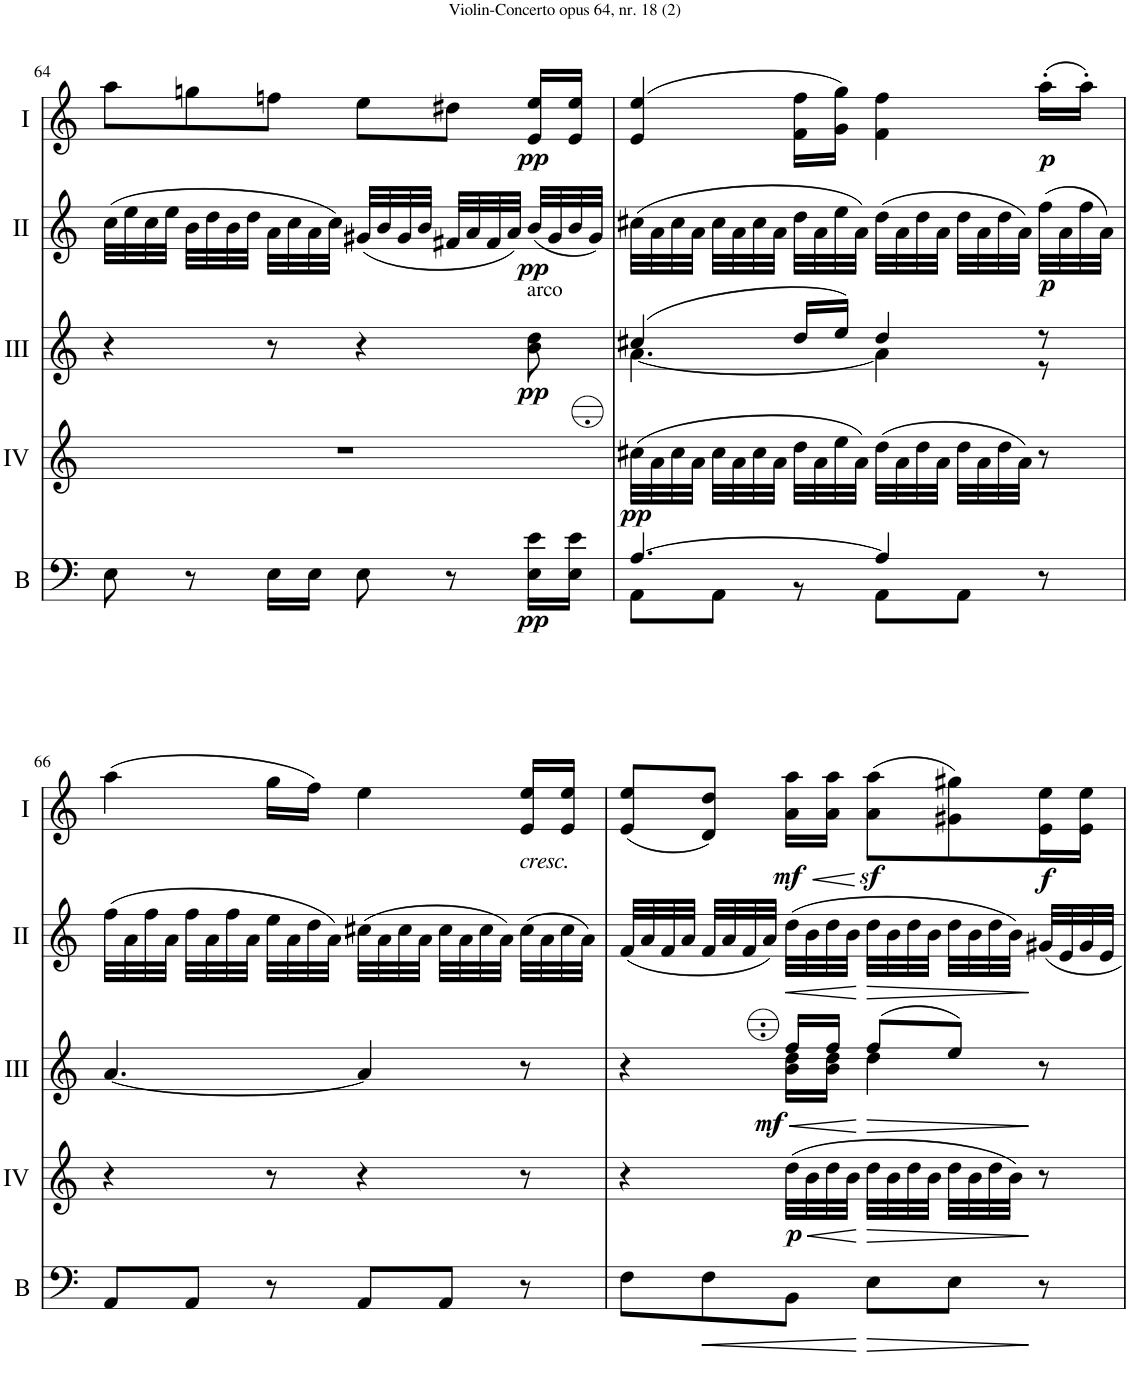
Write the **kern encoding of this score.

**kern	**dynam	**kern	**dynam	**kern	**dynam	**kern	**dynam	**kern	**dynam
*part5	*part5	*part4	*part4	*part3	*part3	*part2	*part2	*part1	*part1
*staff5	*staff5	*staff4	*staff4	*staff3	*staff3	*staff2	*staff2	*staff1	*staff1
*I"Bass	*	*I"Acc. 4	*	*I"Acc. 3	*	*I"Acc. 2	*	*I"Acc. 1	*
*I'B	*	*	*	*	*	*	*	*	*
!!LO:PB:g=z
*clefF4	*	*clefG2	*	*clefG2	*	*clefG2	*	*clefG2	*
*Trd7c12	*	*Trd7c12	*	*	*	*	*	*	*
*k[]	*	*k[]	*	*k[]	*	*k[]	*	*k[]	*
*M6/8	*	*M6/8	*	*M6/8	*	*M6/8	*	*M6/8	*
=64	=64	=64	=64	=64	=64	=64	=64	=64	=64
8E\	.	2.r	.	4r	.	(32cc\LLL	.	8aa\L	.
.	.	.	.	.	.	32ee\	.	.	.
.	.	.	.	.	.	32cc\	.	.	.
.	.	.	.	.	.	32ee\JJJ	.	.	.
8r	.	.	.	.	.	32b\LLL	.	8ggn\	.
.	.	.	.	.	.	32dd\	.	.	.
.	.	.	.	.	.	32b\	.	.	.
.	.	.	.	.	.	32dd\JJJ	.	.	.
16E\LL	.	.	.	8r	.	32a\LLL	.	8ffn\J	.
.	.	.	.	.	.	32cc\	.	.	.
16E\JJ	.	.	.	.	.	32a\	.	.	.
.	.	.	.	.	.	32cc\JJJ)	.	.	.
8E\	.	.	.	4r	.	(32g#X/LLL	.	8ee\L	.
.	.	.	.	.	.	32b/	.	.	.
.	.	.	.	.	.	32g#/	.	.	.
.	.	.	.	.	.	32b/JJJ	.	.	.
8r	.	.	.	.	.	32f#X/LLL	.	8dd#X\J	.
.	.	.	.	.	.	32a/	.	.	.
.	.	.	.	.	.	32f#/	.	.	.
.	.	.	.	.	.	32a/JJJ)	.	.	.
!	!	!	!	!LO:TX:a:t=arco	!	!	!	!	!
!	!LO:DY:b	!	!	!	!LO:DY:b	!	!LO:DY:b	!	!LO:DY:b
16E\ 16e\LL	pp	.	.	8b\ 8dd\	pp	(32b/LLL	pp	16e/ 16ee/LL	pp
.	.	.	.	.	.	32g#/	.	.	.
16E\ 16e\JJ	.	.	.	.	.	32b/	.	16e/ 16ee/JJ	.
.	.	.	.	.	.	32g#/JJJ)	.	.	.
=65	=65	=65	=65	=65	=65	=65	=65	=65	=65
*^	*	*	*	*^	*	*	*	*	*
!	!	!	!	!LO:DY:b	!	!	!	!	!	!	!
[4.A/	8AA\L	.	(32cc#X\LLL	pp	(4cc#X/	[4.a\	.	(32cc#X\LLL	.	(4e/ 4ee/	.
.	.	.	32a\	.	.	.	.	32a\	.	.	.
.	.	.	32cc#\	.	.	.	.	32cc#\	.	.	.
.	.	.	32a\JJJ	.	.	.	.	32a\JJJ	.	.	.
.	8AA\J	.	32cc#\LLL	.	.	.	.	32cc#\LLL	.	.	.
.	.	.	32a\	.	.	.	.	32a\	.	.	.
.	.	.	32cc#\	.	.	.	.	32cc#\	.	.	.
.	.	.	32a\JJJ	.	.	.	.	32a\JJJ	.	.	.
.	8r	.	32dd\LLL	.	16dd/LL	.	.	32dd\LLL	.	16f\ 16ff\LL	.
.	.	.	32a\	.	.	.	.	32a\	.	.	.
.	.	.	32ee\	.	16ee/JJ)	.	.	32ee\	.	16g\ 16gg\JJ)	.
.	.	.	32a\JJJ)	.	.	.	.	32a\JJJ)	.	.	.
4A/]	8AA\L	.	(32dd\LLL	.	4dd/	4a\]	.	(32dd\LLL	.	4f\ 4ff\	.
.	.	.	32a\	.	.	.	.	32a\	.	.	.
.	.	.	32dd\	.	.	.	.	32dd\	.	.	.
.	.	.	32a\JJJ	.	.	.	.	32a\JJJ	.	.	.
.	8AA\J	.	32dd\LLL	.	.	.	.	32dd\LLL	.	.	.
.	.	.	32a\	.	.	.	.	32a\	.	.	.
.	.	.	32dd\	.	.	.	.	32dd\	.	.	.
.	.	.	32a\JJJ)	.	.	.	.	32a\JJJ)	.	.	.
!	!	!	!	!	!	!	!	!	!LO:DY:b	!	!LO:DY:b
8r	8ryy	.	8r	.	8r	8r	.	(32ff\LLL	p	(16aa'\LL	p
.	.	.	.	.	.	.	.	32a\	.	.	.
.	.	.	.	.	.	.	.	32ff\	.	16aa'\JJ)	.
.	.	.	.	.	.	.	.	32a\JJJ)	.	.	.
*v	*v	*	*	*	*v	*v	*	*	*	*	*
!!LO:LB:g=z
=66	=66	=66	=66	=66	=66	=66	=66	=66	=66
8AA/L	.	4r	.	[4.a/	.	(32ff\LLL	.	(4aa\	.
.	.	.	.	.	.	32a\	.	.	.
.	.	.	.	.	.	32ff\	.	.	.
.	.	.	.	.	.	32a\JJJ	.	.	.
8AA/J	.	.	.	.	.	32ff\LLL	.	.	.
.	.	.	.	.	.	32a\	.	.	.
.	.	.	.	.	.	32ff\	.	.	.
.	.	.	.	.	.	32a\JJJ	.	.	.
8r	.	8r	.	.	.	32ee\LLL	.	16gg\LL	.
.	.	.	.	.	.	32a\	.	.	.
.	.	.	.	.	.	32dd\	.	16ff\JJ)	.
.	.	.	.	.	.	32a\JJJ)	.	.	.
8AA/L	.	4r	.	4a/]	.	(32cc#X\LLL	.	4ee\	.
.	.	.	.	.	.	32a\	.	.	.
.	.	.	.	.	.	32cc#\	.	.	.
.	.	.	.	.	.	32a\JJJ	.	.	.
8AA/J	.	.	.	.	.	32cc#\LLL	.	.	.
.	.	.	.	.	.	32a\	.	.	.
.	.	.	.	.	.	32cc#\	.	.	.
.	.	.	.	.	.	32a\JJJ)	.	.	.
!	!	!	!	!	!	!	!	!LO:TX:b:i:t=cresc.	!
8r	.	8r	.	8r	.	(32cc#\LLL	.	16e/ 16ee/LL	.
.	.	.	.	.	.	32a\	.	.	.
.	.	.	.	.	.	32cc#\	.	16e/ 16ee/JJ	.
.	.	.	.	.	.	32a\JJJ)	.	.	.
=67	=67	=67	=67	=67	=67	=67	=67	=67	=67
*	*	*	*	*^	*	*	*	*	*
8F\L	.	4r	.	4r	4ryy	.	(32f/LLL	.	(8e/ 8ee/L	.
.	.	.	.	.	.	.	32a/	.	.	.
.	.	.	.	.	.	.	32f/	.	.	.
.	.	.	.	.	.	.	32a/JJJ	.	.	.
!	!LO:HP:b	!	!	!	!	!	!	!	!	!
8F\	<	.	.	.	.	.	32f/LLL	.	8d/ 8dd/J)	.
.	.	.	.	.	.	.	32a/	.	.	.
.	.	.	.	.	.	.	32f/	.	.	.
.	.	.	.	.	.	.	32a/JJJ)	.	.	.
!	!	!	!LO:HP:b	!	!	!LO:HP:b	!	!LO:HP:b	!	!LO:HP:b
!	!	!	!LO:DY:n=1:b	!	!	!LO:DY:n=1:b	!	!	!	!LO:DY:n=1:b
8BB\J	.	(32dd\LLL	< p	16f/LL	16B\ 16d\LL	< mf	(32dd\LLL	<	16a\ 16aa\LL	< mf
.	.	32b\	.	.	.	.	32b\	.	.	.
.	.	32dd\	.	16f/JJ	16B\ 16d\JJ	.	32dd\	.	16a\ 16aa\JJ	.
.	.	32b\JJJ	.	.	.	.	32b\JJJ	.	.	.
!	!LO:HP:n=1:b	!	!LO:HP:n=1:b	!	!	!LO:HP:n=1:b	!	!LO:HP:n=1:b	!	!
8E\L	[ >	32dd\LLL	[ >	(8f/L	4d\	[ >	32dd\LLL	[ >	(8a\z< 8aa\z<L	[
.	.	32b\	.	.	.	.	32b\	.	.	.
.	.	32dd\	.	.	.	.	32dd\	.	.	.
.	.	32b\JJJ	.	.	.	.	32b\JJJ	.	.	.
8E\J	.	32dd\LLL	.	8e/J)	.	.	32dd\LLL	.	8g#X\ 8gg#X\)	.
.	.	32b\	.	.	.	.	32b\	.	.	.
.	.	32dd\	.	.	.	.	32dd\	.	.	.
.	.	32b\JJJ)	.	.	.	.	32b\JJJ)	.	.	.
!	!	!	!	!	!	!	!	!	!	!LO:DY:n=2:b
8r	]	8r	]	8r	8ryy	]	32g#X/LLL	]	16e\ 16ee\L	f
.	.	.	.	.	.	.	32e/	.	.	.
.	.	.	.	.	.	.	32g#/	.	16e\ 16ee\JJ	.
.	.	.	.	.	.	.	32e/JJJ	.	.	.
*	*	*	*	*v	*v	*	*	*	*	*
=	=	=	=	=	=	=	=	=	=
*-	*-	*-	*-	*-	*-	*-	*-	*-	*-
